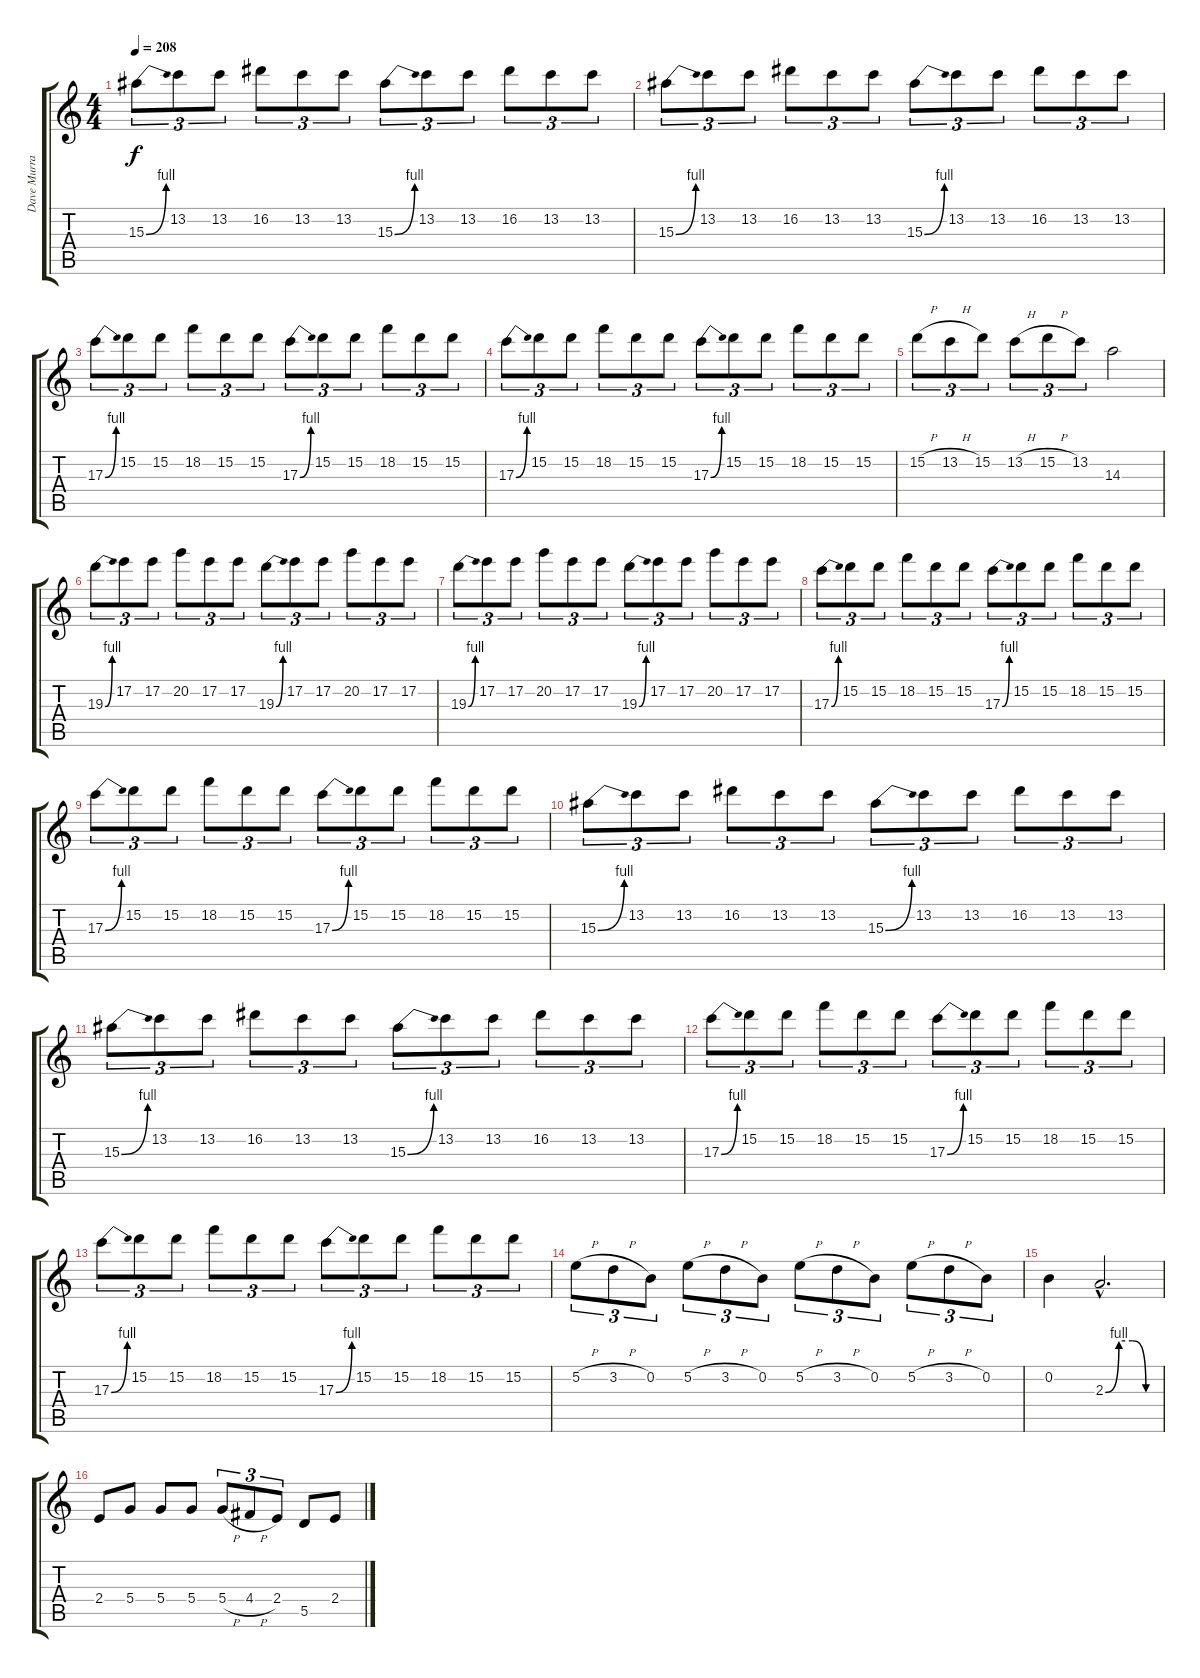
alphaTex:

\track ("Dave Murray" "Dave Murra") {instrument distortionguitar}
\staff {score tabs}
\tuning (E4 B3 G3 D3 A2 E2) {hide}
\ts (4 4)
\tempo 208
\clef g2
\ks c
15.3{be (bend 0 0 60 4)}.8{tu (3 2) dy f} 13.2.8{tu (3 2)} 13.2.8{tu (3 2)} 16.2.8{tu (3 2)} 13.2.8{tu (3 2)} 13.2.8{tu (3 2)} 15.3{be (bend 0 0 60 4)}.8{tu (3 2)} 13.2.8{tu (3 2)} 13.2.8{tu (3 2)} 16.2.8{tu (3 2)} 13.2.8{tu (3 2)} 13.2.8{tu (3 2)} |
15.3{be (bend 0 0 60 4)}.8{tu (3 2)} 13.2.8{tu (3 2)} 13.2.8{tu (3 2)} 16.2.8{tu (3 2)} 13.2.8{tu (3 2)} 13.2.8{tu (3 2)} 15.3{be (bend 0 0 60 4)}.8{tu (3 2)} 13.2.8{tu (3 2)} 13.2.8{tu (3 2)} 16.2.8{tu (3 2)} 13.2.8{tu (3 2)} 13.2.8{tu (3 2)} |
17.3{be (bend 0 0 60 4)}.8{tu (3 2)} 15.2.8{tu (3 2)} 15.2.8{tu (3 2)} 18.2.8{tu (3 2)} 15.2.8{tu (3 2)} 15.2.8{tu (3 2)} 17.3{be (bend 0 0 60 4)}.8{tu (3 2)} 15.2.8{tu (3 2)} 15.2.8{tu (3 2)} 18.2.8{tu (3 2)} 15.2.8{tu (3 2)} 15.2.8{tu (3 2)} |
17.3{be (bend 0 0 60 4)}.8{tu (3 2)} 15.2.8{tu (3 2)} 15.2.8{tu (3 2)} 18.2.8{tu (3 2)} 15.2.8{tu (3 2)} 15.2.8{tu (3 2)} 17.3{be (bend 0 0 60 4)}.8{tu (3 2)} 15.2.8{tu (3 2)} 15.2.8{tu (3 2)} 18.2.8{tu (3 2)} 15.2.8{tu (3 2)} 15.2.8{tu (3 2)} |
15.2{h}.8{tu (3 2)} 13.2{h}.8{tu (3 2)} 15.2.8{tu (3 2)} 13.2{h}.8{tu (3 2)} 15.2{h}.8{tu (3 2)} 13.2.8{tu (3 2)} 14.3.2 |
19.3{be (bend 0 0 60 4)}.8{tu (3 2)} 17.2.8{tu (3 2)} 17.2.8{tu (3 2)} 20.2.8{tu (3 2)} 17.2.8{tu (3 2)} 17.2.8{tu (3 2)} 19.3{be (bend 0 0 60 4)}.8{tu (3 2)} 17.2.8{tu (3 2)} 17.2.8{tu (3 2)} 20.2.8{tu (3 2)} 17.2.8{tu (3 2)} 17.2.8{tu (3 2)} |
19.3{be (bend 0 0 60 4)}.8{tu (3 2)} 17.2.8{tu (3 2)} 17.2.8{tu (3 2)} 20.2.8{tu (3 2)} 17.2.8{tu (3 2)} 17.2.8{tu (3 2)} 19.3{be (bend 0 0 60 4)}.8{tu (3 2)} 17.2.8{tu (3 2)} 17.2.8{tu (3 2)} 20.2.8{tu (3 2)} 17.2.8{tu (3 2)} 17.2.8{tu (3 2)} |
17.3{be (bend 0 0 60 4)}.8{tu (3 2)} 15.2.8{tu (3 2)} 15.2.8{tu (3 2)} 18.2.8{tu (3 2)} 15.2.8{tu (3 2)} 15.2.8{tu (3 2)} 17.3{be (bend 0 0 60 4)}.8{tu (3 2)} 15.2.8{tu (3 2)} 15.2.8{tu (3 2)} 18.2.8{tu (3 2)} 15.2.8{tu (3 2)} 15.2.8{tu (3 2)} |
17.3{be (bend 0 0 60 4)}.8{tu (3 2)} 15.2.8{tu (3 2)} 15.2.8{tu (3 2)} 18.2.8{tu (3 2)} 15.2.8{tu (3 2)} 15.2.8{tu (3 2)} 17.3{be (bend 0 0 60 4)}.8{tu (3 2)} 15.2.8{tu (3 2)} 15.2.8{tu (3 2)} 18.2.8{tu (3 2)} 15.2.8{tu (3 2)} 15.2.8{tu (3 2)} |
15.3{be (bend 0 0 60 4)}.8{tu (3 2)} 13.2.8{tu (3 2)} 13.2.8{tu (3 2)} 16.2.8{tu (3 2)} 13.2.8{tu (3 2)} 13.2.8{tu (3 2)} 15.3{be (bend 0 0 60 4)}.8{tu (3 2)} 13.2.8{tu (3 2)} 13.2.8{tu (3 2)} 16.2.8{tu (3 2)} 13.2.8{tu (3 2)} 13.2.8{tu (3 2)} |
15.3{be (bend 0 0 60 4)}.8{tu (3 2)} 13.2.8{tu (3 2)} 13.2.8{tu (3 2)} 16.2.8{tu (3 2)} 13.2.8{tu (3 2)} 13.2.8{tu (3 2)} 15.3{be (bend 0 0 60 4)}.8{tu (3 2)} 13.2.8{tu (3 2)} 13.2.8{tu (3 2)} 16.2.8{tu (3 2)} 13.2.8{tu (3 2)} 13.2.8{tu (3 2)} |
17.3{be (bend 0 0 60 4)}.8{tu (3 2)} 15.2.8{tu (3 2)} 15.2.8{tu (3 2)} 18.2.8{tu (3 2)} 15.2.8{tu (3 2)} 15.2.8{tu (3 2)} 17.3{be (bend 0 0 60 4)}.8{tu (3 2)} 15.2.8{tu (3 2)} 15.2.8{tu (3 2)} 18.2.8{tu (3 2)} 15.2.8{tu (3 2)} 15.2.8{tu (3 2)} |
17.3{be (bend 0 0 60 4)}.8{tu (3 2)} 15.2.8{tu (3 2)} 15.2.8{tu (3 2)} 18.2.8{tu (3 2)} 15.2.8{tu (3 2)} 15.2.8{tu (3 2)} 17.3{be (bend 0 0 60 4)}.8{tu (3 2)} 15.2.8{tu (3 2)} 15.2.8{tu (3 2)} 18.2.8{tu (3 2)} 15.2.8{tu (3 2)} 15.2.8{tu (3 2)} |
5.2{h}.8{tu (3 2)} 3.2{h}.8{tu (3 2)} 0.2.8{tu (3 2)} 5.2{h}.8{tu (3 2)} 3.2{h}.8{tu (3 2)} 0.2.8{tu (3 2)} 5.2{h}.8{tu (3 2)} 3.2{h}.8{tu (3 2)} 0.2.8{tu (3 2)} 5.2{h}.8{tu (3 2)} 3.2{h}.8{tu (3 2)} 0.2.8{tu (3 2)} |
0.2.4 2.3{be (custom 0 0 15 4 30 4 45 0 60 0) hac}.2{d} |
2.4.8{volume 13} 5.4.8 5.4.8 5.4.8 5.4{h}.8{tu (3 2)} 4.4{h}.8{tu (3 2)} 2.4.8{tu (3 2)} 5.5.8 2.4.8
